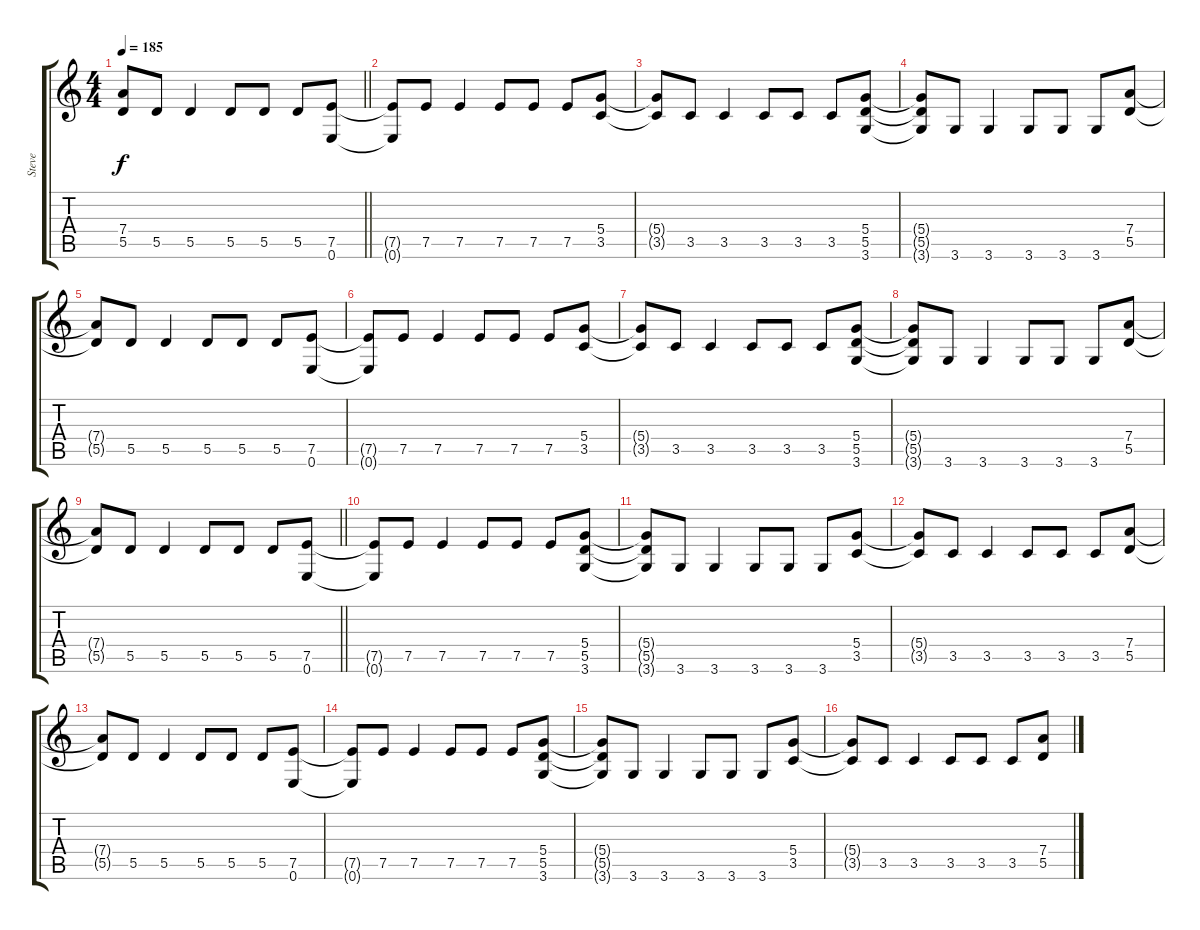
\track ("Steve" "Steve") {instrument electricbassfinger}
\staff {score tabs}
\tuning (E4 B3 G3 D3 A2 E2) {hide}
\ts (4 4)
\tempo 185
\clef g2
\barLineRight lightlight
\ks c
(7.4{t} 5.5{t}).8{dy f} 5.5.8 5.5.4 5.5.8 5.5.8 5.5.8 (7.5 0.6).8 |
(7.5{t} 0.6{t}).8 7.5.8 7.5.4 7.5.8 7.5.8 7.5.8 (5.4 3.5).8 |
(5.4{t} 3.5{t}).8 3.5.8 3.5.4 3.5.8 3.5.8 3.5.8 (5.4 5.5 3.6).8 |
(5.4{t} 5.5{t} 3.6{t}).8 3.6.8 3.6.4 3.6.8 3.6.8 3.6.8 (7.4 5.5).8 |
(7.4{t} 5.5{t}).8 5.5.8 5.5.4 5.5.8 5.5.8 5.5.8 (7.5 0.6).8 |
(7.5{t} 0.6{t}).8 7.5.8 7.5.4 7.5.8 7.5.8 7.5.8 (5.4 3.5).8 |
(5.4{t} 3.5{t}).8 3.5.8 3.5.4 3.5.8 3.5.8 3.5.8 (5.4 5.5 3.6).8 |
(5.4{t} 5.5{t} 3.6{t}).8 3.6.8 3.6.4 3.6.8 3.6.8 3.6.8 (7.4 5.5).8 |
\barLineRight lightlight
(7.4{t} 5.5{t}).8 5.5.8 5.5.4 5.5.8 5.5.8 5.5.8 (7.5 0.6).8 |
(7.5{t} 0.6{t}).8 7.5.8 7.5.4 7.5.8 7.5.8 7.5.8 (5.4 5.5 3.6).8 |
(5.4{t} 5.5{t} 3.6{t}).8 3.6.8 3.6.4 3.6.8 3.6.8 3.6.8 (5.4 3.5).8 |
(5.4{t} 3.5{t}).8 3.5.8 3.5.4 3.5.8 3.5.8 3.5.8 (7.4 5.5).8 |
(7.4{t} 5.5{t}).8 5.5.8 5.5.4 5.5.8 5.5.8 5.5.8 (7.5 0.6).8 |
(7.5{t} 0.6{t}).8 7.5.8 7.5.4 7.5.8 7.5.8 7.5.8 (5.4 5.5 3.6).8 |
(5.4{t} 5.5{t} 3.6{t}).8 3.6.8 3.6.4 3.6.8 3.6.8 3.6.8 (5.4 3.5).8 |
(5.4{t} 3.5{t}).8 3.5.8 3.5.4 3.5.8 3.5.8 3.5.8 (7.4 5.5).8
